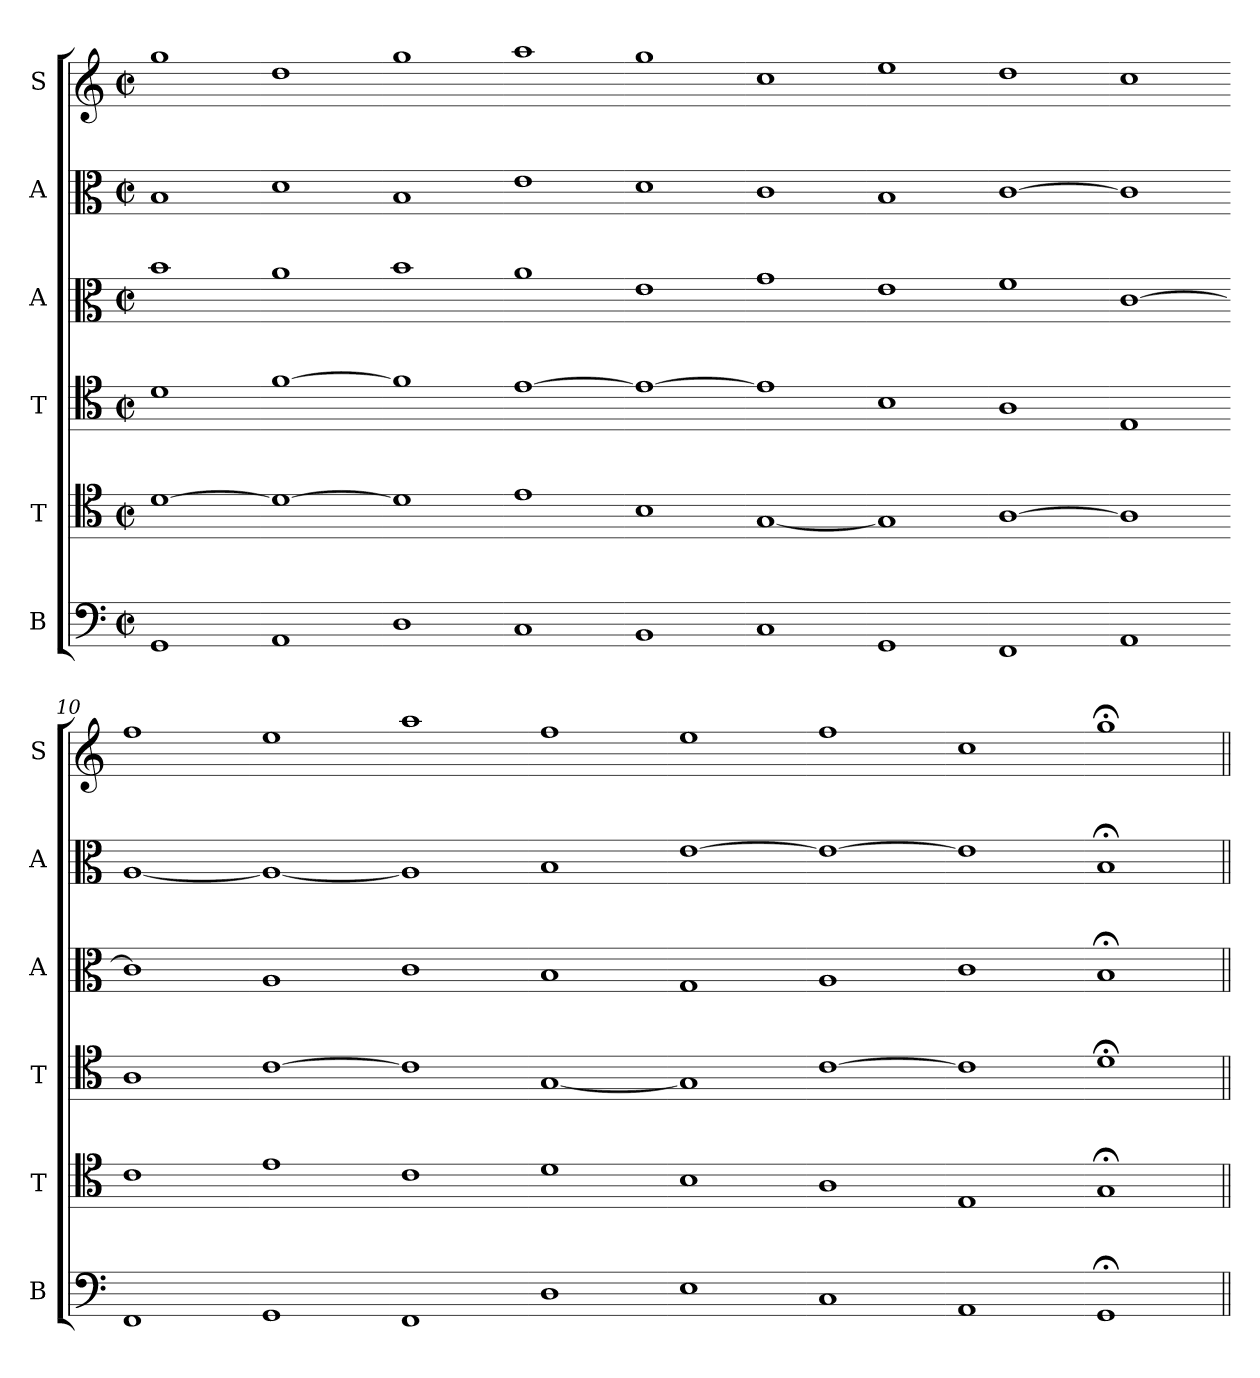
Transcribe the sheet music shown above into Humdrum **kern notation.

**kern	**kern	**kern	**kern	**kern	**kern
*part6	*part5	*part4	*part3	*part2	*part1
*staff6	*staff5	*staff4	*staff3	*staff2	*staff1
*I"B	*I"T	*I"T	*I"A	*I"A	*I"S
*I'B	*I'T	*I'T	*I'A	*I'A	*I'S
*clefF4	*clefC4	*clefC4	*clefC3	*clefC3	*clefG2
*k[]	*k[]	*k[]	*k[]	*k[]	*k[]
*M2/2	*M2/2	*M2/2	*M2/2	*M2/2	*M2/2
*met(c|)	*met(c|)	*met(c|)	*met(c|)	*met(c|)	*met(c|)
*MM208	*MM208	*MM208	*MM208	*MM208	*MM208
=1	=1	=1	=1	=1	=1
1GG	[1d	1d	1b	1B	1gg
=2-	=2-	=2-	=2-	=2-	=2-
1AA	1d_	[1f	1a	1d	1dd
=3-	=3-	=3-	=3-	=3-	=3-
1D	1d]	1f]	1b	1B	1gg
=4-	=4-	=4-	=4-	=4-	=4-
1C	1e	[1e	1a	1e	1aa
=5-	=5-	=5-	=5-	=5-	=5-
1BB	1B	1e_	1e	1d	1gg
=6-	=6-	=6-	=6-	=6-	=6-
1C	[1G	1e]	1g	1c	1cc
=7-	=7-	=7-	=7-	=7-	=7-
1GG	1G]	1B	1e	1B	1ee
=8-	=8-	=8-	=8-	=8-	=8-
1FF	[1A	1A	1f	[1c	1dd
=9-	=9-	=9-	=9-	=9-	=9-
1AA	1A]	1E	[1c	1c]	1cc
=10-	=10-	=10-	=10-	=10-	=10-
1FF	1c	1A	1c]	[1A	1ff
=11-	=11-	=11-	=11-	=11-	=11-
1GG	1e	[1c	1A	1A_	1ee
=12-	=12-	=12-	=12-	=12-	=12-
1FF	1c	1c]	1c	1A]	1aa
=13-	=13-	=13-	=13-	=13-	=13-
1D	1d	[1G	1B	1B	1ff
=14-	=14-	=14-	=14-	=14-	=14-
1E	1B	1G]	1G	[1e	1ee
=15-	=15-	=15-	=15-	=15-	=15-
1C	1A	[1c	1A	1e_	1ff
=16-	=16-	=16-	=16-	=16-	=16-
1AA	1E	1c]	1c	1e]	1cc
=17-	=17-	=17-	=17-	=17-	=17-
1GG;<	1G;<	1d;<	1B;<	1B;	1gg;<
=||	=||	=||	=||	=||	=||
*-	*-	*-	*-	*-	*-
